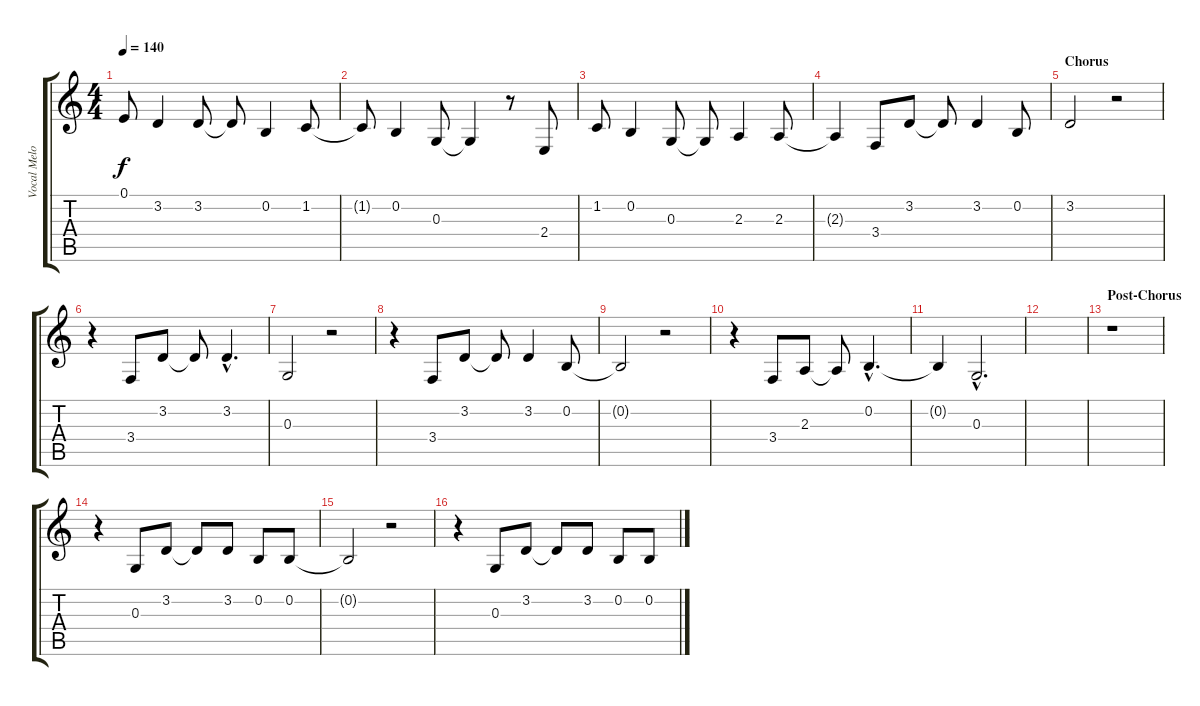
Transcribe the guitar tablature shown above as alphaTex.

\track ("Vocal Melody" "Vocal Melo") {instrument acousticgrandpiano}
\staff {score tabs}
\tuning (E4 B3 G3 D3 A2 E2) {hide}
\ts (4 4)
\tempo 140
\clef g2
\ks c
0.1{t}.8{dy f} 3.2.4 3.2.8 3.2{t}.8 0.2.4 1.2.8 |
1.2{t}.8 0.2.4 0.3.8 0.3{t}.4 r.8 2.4.8 |
1.2.8 0.2.4 0.3.8 0.3{t}.8 2.3.4 2.3.8 |
2.3{t}.4 3.4.8 3.2.8 3.2{t}.8 3.2.4 0.2.8 |
\section ("" "Chorus")
3.2.2 r.2 |
r.4 3.4.8 3.2.8 3.2{t}.8 3.2{hac}.4{d} |
0.3.2 r.2 |
r.4 3.4.8 3.2.8 3.2{t}.8 3.2.4 0.2.8 |
0.2{t}.2 r.2 |
r.4 3.4.8 2.3.8 2.3{t}.8 0.2{hac}.4{d} |
0.2{t}.4 0.3{hac}.2{d} |
|
\section ("" "Post-Chorus")
r.1 |
r.4 0.3.8 3.2.8 3.2{t}.8 3.2.8 0.2.8 0.2.8 |
0.2{t}.2 r.2 |
r.4 0.3.8 3.2.8 3.2{t}.8 3.2.8 0.2.8 0.2.8
